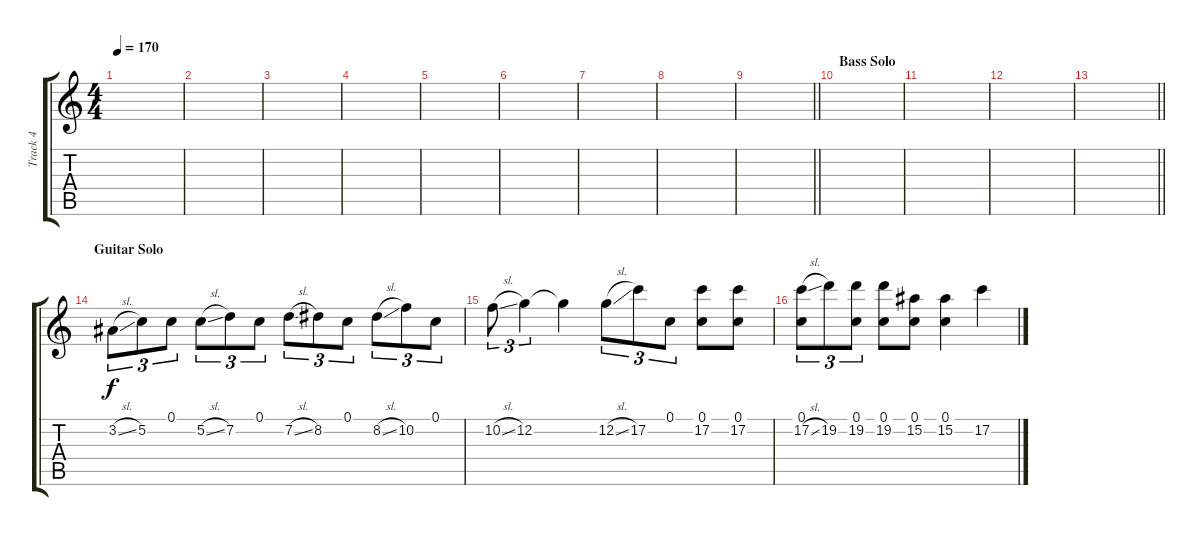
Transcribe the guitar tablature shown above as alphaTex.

\track ("Track 4" "Track 4") {instrument distortionguitar}
\staff {score tabs}
\tuning (C4 G3 Eb3 Bb2 F2 C2) {hide}
\ts (4 4)
\tempo 170
\clef g2
\ks c
|
|
|
|
|
|
|
|
\barLineRight lightlight
|
\section ("" "Bass Solo")
|
|
|
\barLineRight lightlight
|
\section ("" "Guitar Solo")
3.2{sl}.8{tu (3 2)} 5.2.8{tu (3 2)} 0.1.8{tu (3 2)} 5.2{sl}.8{tu (3 2)} 7.2.8{tu (3 2)} 0.1.8{tu (3 2)} 7.2{sl}.8{tu (3 2)} 8.2.8{tu (3 2)} 0.1.8{tu (3 2)} 8.2{sl}.8{tu (3 2)} 10.2.8{tu (3 2)} 0.1.8{tu (3 2)} |
10.2{sl}.8{tu (3 2)} 12.2.4{tu (3 2)} 12.2{t}.4 12.2{sl}.8{tu (3 2)} 17.2.8{tu (3 2)} 0.1.8{tu (3 2)} (0.1 17.2).8 (0.1 17.2).8 |
(0.1 17.2{sl}).8{tu (3 2)} 19.2.8{tu (3 2)} (0.1 19.2).8{tu (3 2)} (0.1 19.2).8 (0.1 15.2).8 (0.1 15.2).4 17.2{ss}.4
